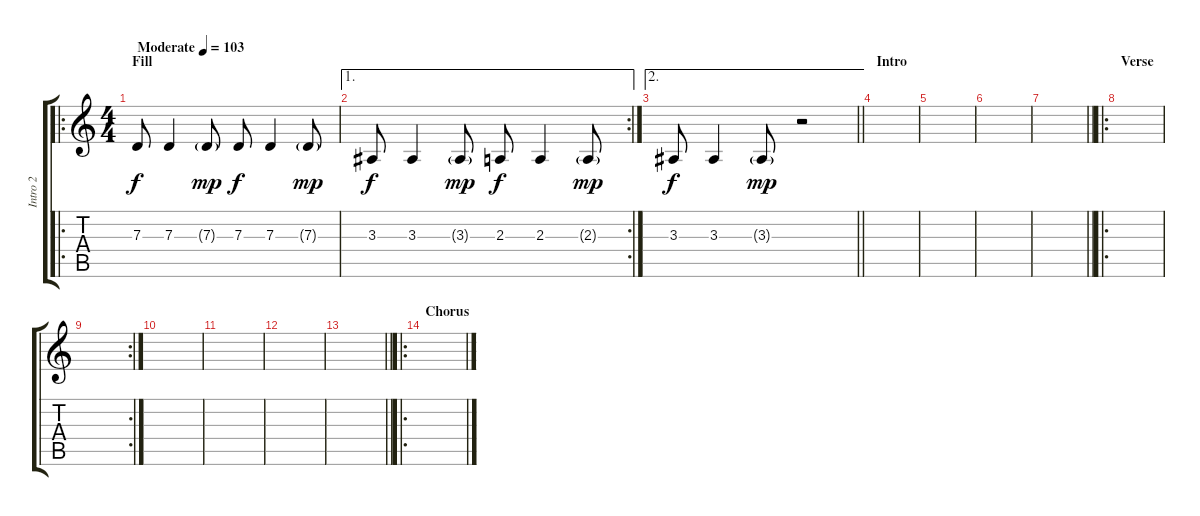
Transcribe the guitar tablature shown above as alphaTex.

\track ("Intro 2" "Intro 2") {instrument harpsichord}
\staff {score tabs}
\tuning (E4 B3 G3 D3 A2 E2) {hide}
\ro
\ts (4 4)
\section ("" "Fill")
\tempo (103 "Moderate")
\clef g2
\ks c
7.3.8{dy f instrument harpsichord} 7.3.4 7.3{g}.8{dy mp} 7.3.8{dy f} 7.3.4 7.3{g}.8{dy mp} |
\ae 1
\rc 2
3.3.8{dy f} 3.3.4 3.3{g}.8{dy mp} 2.3.8{dy f} 2.3.4 2.3{g}.8{dy mp} |
\ae 2
\barLineRight lightlight
3.3.8{dy f} 3.3.4 3.3{g}.8{dy mp} r.2 |
\section ("" "Intro")
|
|
|
\barLineRight lightlight
|
\ro
\section ("" "Verse")
|
\rc 2
|
|
|
|
\barLineRight lightlight
|
\ro
\section ("" "Chorus")
